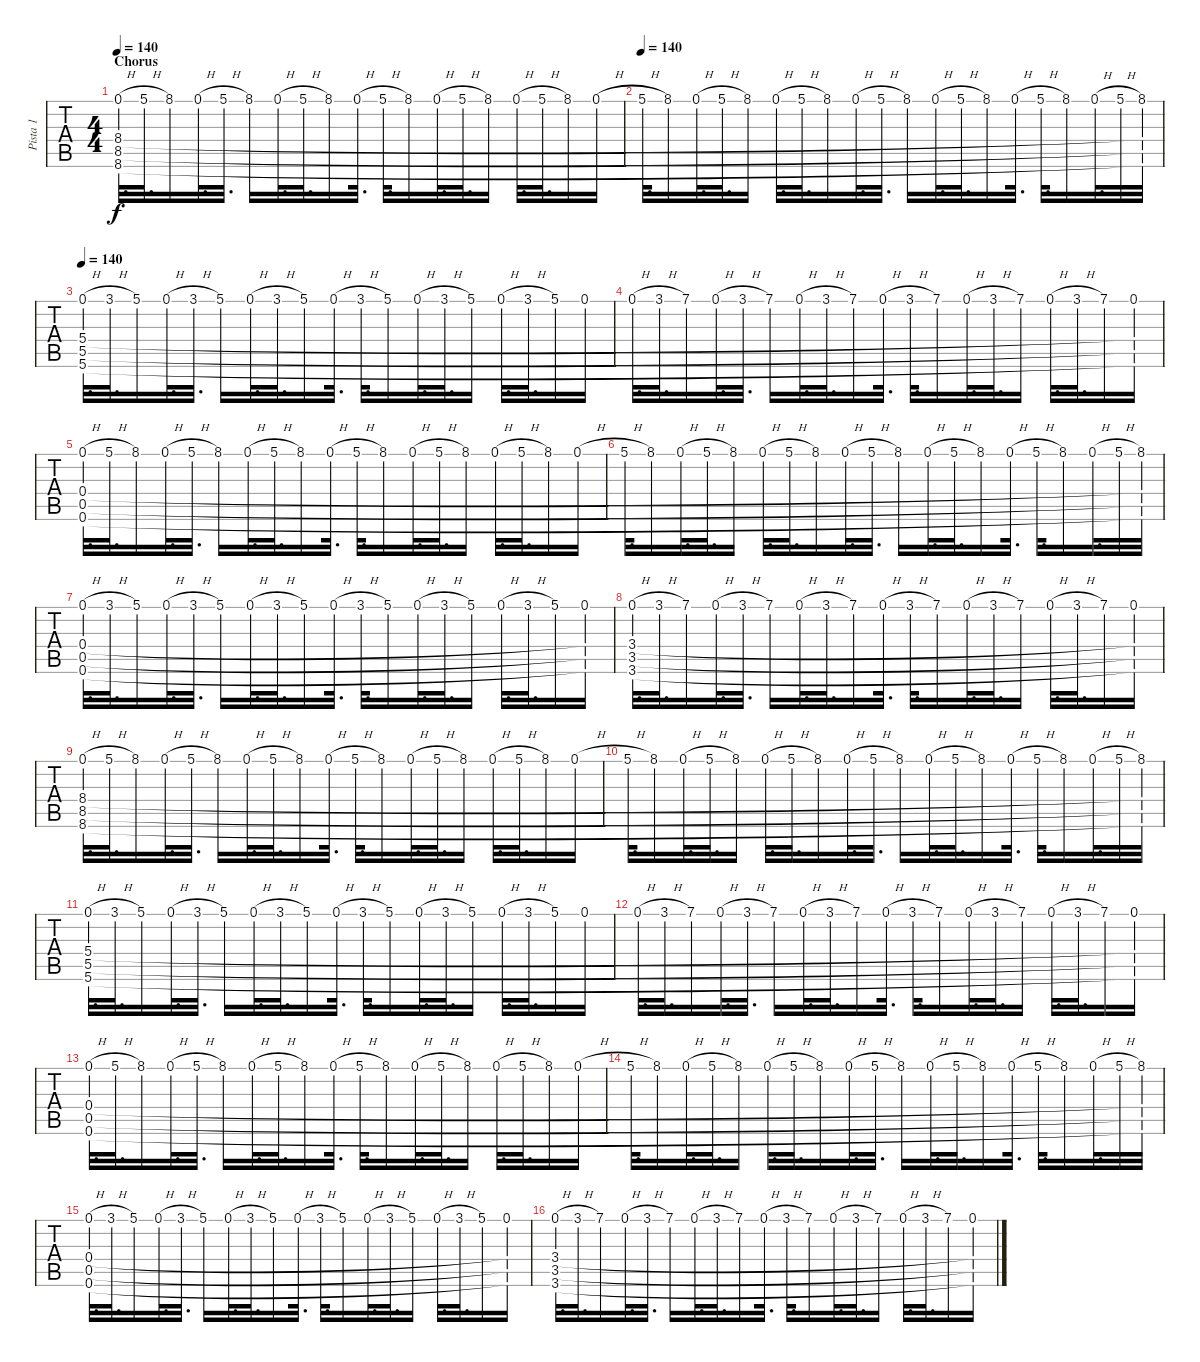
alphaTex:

\track ("Pista 1" "Pista 1") {instrument distortionguitar}
\staff {tabs}
\tuning (D4 A3 F3 C3 G2 C2) {hide}
\ts (4 4)
\section ("" "Chorus")
\tempo 140
\clef g2
\ks c
(0.1{h} 8.4 8.5 8.6).32{d dy f} 5.1{h}.32{d} 8.1.16 0.1{h}.32{d} 5.1{h}.32{d} 8.1.16 0.1{h}.32{d} 5.1{h}.32{d} 8.1.16 0.1{h}.32{d} 5.1{h}.32{d} 8.1.16 0.1{h}.32{d} 5.1{h}.32{d} 8.1.16 0.1{h}.32{d} 5.1{h}.32{d} 8.1.16 0.1{h}.16 |
\tempo 140
5.1{h}.32{d} 8.1.16 0.1{h}.32{d} 5.1{h}.32{d} 8.1.16 0.1{h}.32{d} 5.1{h}.32{d} 8.1.16 0.1{h}.32{d} 5.1{h}.32{d} 8.1.16 0.1{h}.32{d} 5.1{h}.32{d} 8.1.16 0.1{h}.32{d} 5.1{h}.32{d} 8.1.16 0.1{h}.32{d} 5.1{h}.32 (8.1 8.4{t} 8.5{t} 8.6{t}).32 |
\tempo 140
(0.1{h} 5.4 5.5 5.6).32{d} 3.1{h}.32{d} 5.1.16 0.1{h}.32{d} 3.1{h}.32{d} 5.1.16 0.1{h}.32{d} 3.1{h}.32{d} 5.1.16 0.1{h}.32{d} 3.1{h}.32{d} 5.1.16 0.1{h}.32{d} 3.1{h}.32{d} 5.1.16 0.1{h}.32{d} 3.1{h}.32{d} 5.1.16 0.1.16 |
0.1{h}.32{d} 3.1{h}.32{d} 7.1.16 0.1{h}.32{d} 3.1{h}.32{d} 7.1.16 0.1{h}.32{d} 3.1{h}.32{d} 7.1.16 0.1{h}.32{d} 3.1{h}.32{d} 7.1.16 0.1{h}.32{d} 3.1{h}.32{d} 7.1.16 0.1{h}.32{d} 3.1{h}.32{d} 7.1.16 (0.1 5.4{t} 5.5{t} 5.6{t}).16 |
(0.1{h} 0.4 0.5 0.6).32{d} 5.1{h}.32{d} 8.1.16 0.1{h}.32{d} 5.1{h}.32{d} 8.1.16 0.1{h}.32{d} 5.1{h}.32{d} 8.1.16 0.1{h}.32{d} 5.1{h}.32{d} 8.1.16 0.1{h}.32{d} 5.1{h}.32{d} 8.1.16 0.1{h}.32{d} 5.1{h}.32{d} 8.1.16 0.1{h}.16 |
5.1{h}.32{d} 8.1.16 0.1{h}.32{d} 5.1{h}.32{d} 8.1.16 0.1{h}.32{d} 5.1{h}.32{d} 8.1.16 0.1{h}.32{d} 5.1{h}.32{d} 8.1.16 0.1{h}.32{d} 5.1{h}.32{d} 8.1.16 0.1{h}.32{d} 5.1{h}.32{d} 8.1.16 0.1{h}.32{d} 5.1{h}.32 (8.1 0.4{t} 0.5{t} 0.6{t}).32 |
(0.1{h} 0.4 0.5 0.6).32{d} 3.1{h}.32{d} 5.1.16 0.1{h}.32{d} 3.1{h}.32{d} 5.1.16 0.1{h}.32{d} 3.1{h}.32{d} 5.1.16 0.1{h}.32{d} 3.1{h}.32{d} 5.1.16 0.1{h}.32{d} 3.1{h}.32{d} 5.1.16 0.1{h}.32{d} 3.1{h}.32{d} 5.1.16 (0.1 0.4{t} 0.5{t} 0.6{t}).16 |
(0.1{h} 3.4 3.5 3.6).32{d} 3.1{h}.32{d} 7.1.16 0.1{h}.32{d} 3.1{h}.32{d} 7.1.16 0.1{h}.32{d} 3.1{h}.32{d} 7.1.16 0.1{h}.32{d} 3.1{h}.32{d} 7.1.16 0.1{h}.32{d} 3.1{h}.32{d} 7.1.16 0.1{h}.32{d} 3.1{h}.32{d} 7.1.16 (0.1 3.4{t} 3.5{t} 3.6{t}).16 |
(0.1{h} 8.4 8.5 8.6).32{d} 5.1{h}.32{d} 8.1.16 0.1{h}.32{d} 5.1{h}.32{d} 8.1.16 0.1{h}.32{d} 5.1{h}.32{d} 8.1.16 0.1{h}.32{d} 5.1{h}.32{d} 8.1.16 0.1{h}.32{d} 5.1{h}.32{d} 8.1.16 0.1{h}.32{d} 5.1{h}.32{d} 8.1.16 0.1{h}.16 |
5.1{h}.32{d} 8.1.16 0.1{h}.32{d} 5.1{h}.32{d} 8.1.16 0.1{h}.32{d} 5.1{h}.32{d} 8.1.16 0.1{h}.32{d} 5.1{h}.32{d} 8.1.16 0.1{h}.32{d} 5.1{h}.32{d} 8.1.16 0.1{h}.32{d} 5.1{h}.32{d} 8.1.16 0.1{h}.32{d} 5.1{h}.32 (8.1 8.4{t} 8.5{t} 8.6{t}).32 |
(0.1{h} 5.4 5.5 5.6).32{d} 3.1{h}.32{d} 5.1.16 0.1{h}.32{d} 3.1{h}.32{d} 5.1.16 0.1{h}.32{d} 3.1{h}.32{d} 5.1.16 0.1{h}.32{d} 3.1{h}.32{d} 5.1.16 0.1{h}.32{d} 3.1{h}.32{d} 5.1.16 0.1{h}.32{d} 3.1{h}.32{d} 5.1.16 0.1.16 |
0.1{h}.32{d} 3.1{h}.32{d} 7.1.16 0.1{h}.32{d} 3.1{h}.32{d} 7.1.16 0.1{h}.32{d} 3.1{h}.32{d} 7.1.16 0.1{h}.32{d} 3.1{h}.32{d} 7.1.16 0.1{h}.32{d} 3.1{h}.32{d} 7.1.16 0.1{h}.32{d} 3.1{h}.32{d} 7.1.16 (0.1 5.4{t} 5.5{t} 5.6{t}).16 |
(0.1{h} 0.4 0.5 0.6).32{d} 5.1{h}.32{d} 8.1.16 0.1{h}.32{d} 5.1{h}.32{d} 8.1.16 0.1{h}.32{d} 5.1{h}.32{d} 8.1.16 0.1{h}.32{d} 5.1{h}.32{d} 8.1.16 0.1{h}.32{d} 5.1{h}.32{d} 8.1.16 0.1{h}.32{d} 5.1{h}.32{d} 8.1.16 0.1{h}.16 |
5.1{h}.32{d} 8.1.16 0.1{h}.32{d} 5.1{h}.32{d} 8.1.16 0.1{h}.32{d} 5.1{h}.32{d} 8.1.16 0.1{h}.32{d} 5.1{h}.32{d} 8.1.16 0.1{h}.32{d} 5.1{h}.32{d} 8.1.16 0.1{h}.32{d} 5.1{h}.32{d} 8.1.16 0.1{h}.32{d} 5.1{h}.32 (8.1 0.4{t} 0.5{t} 0.6{t}).32 |
(0.1{h} 0.4 0.5 0.6).32{d} 3.1{h}.32{d} 5.1.16 0.1{h}.32{d} 3.1{h}.32{d} 5.1.16 0.1{h}.32{d} 3.1{h}.32{d} 5.1.16 0.1{h}.32{d} 3.1{h}.32{d} 5.1.16 0.1{h}.32{d} 3.1{h}.32{d} 5.1.16 0.1{h}.32{d} 3.1{h}.32{d} 5.1.16 (0.1 0.4{t} 0.5{t} 0.6{t}).16 |
(0.1{h} 3.4 3.5 3.6).32{d} 3.1{h}.32{d} 7.1.16 0.1{h}.32{d} 3.1{h}.32{d} 7.1.16 0.1{h}.32{d} 3.1{h}.32{d} 7.1.16 0.1{h}.32{d} 3.1{h}.32{d} 7.1.16 0.1{h}.32{d} 3.1{h}.32{d} 7.1.16 0.1{h}.32{d} 3.1{h}.32{d} 7.1.16 (0.1 3.4{t} 3.5{t} 3.6{t}).16
